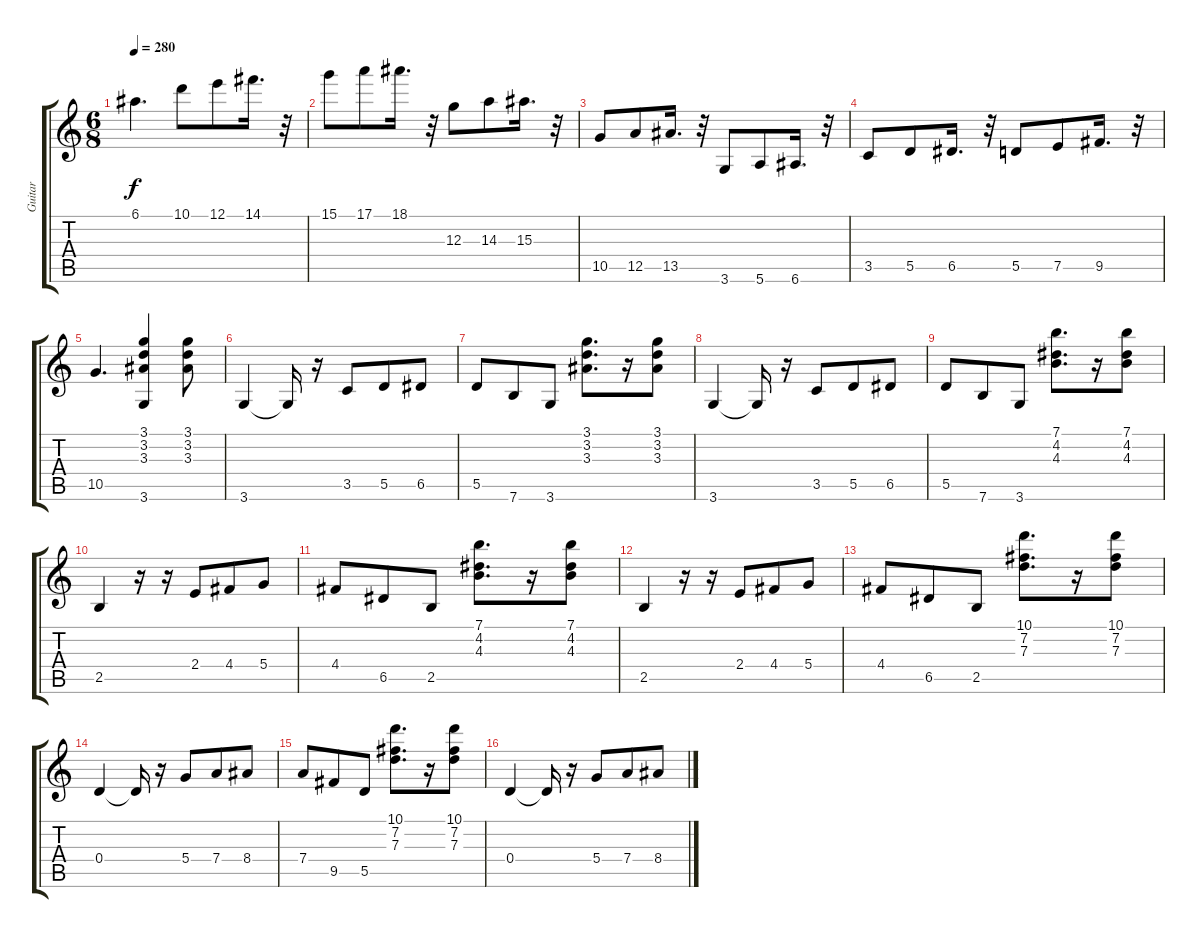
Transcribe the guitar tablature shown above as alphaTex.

\track ("Guitar" "Guitar") {instrument distortionguitar}
\staff {score tabs}
\tuning (E4 B3 G3 D3 A2 E2) {hide}
\ts (6 8)
\tempo 280
\clef g2
\ks c
6.1.4{d dy f} 10.1.8 12.1.8 14.1.16{d} r.32 |
15.1.8 17.1.8 18.1.16{d} r.32 12.3.8 14.3.8 15.3.16{d} r.32 |
10.5.8 12.5.8 13.5.16{d} r.32 3.6.8 5.6.8 6.6.16{d} r.32 |
3.5.8 5.5.8 6.5.16{d} r.32 5.5.8 7.5.8 9.5.16{d} r.32 |
10.5.4{d} (3.1 3.2 3.3 3.6).4 (3.1 3.2 3.3).8 |
3.6.4 3.6{t}.16 r.16 3.5.8 5.5.8 6.5.8 |
5.5.8 7.6.8 3.6.8 (3.1 3.2 3.3).8{d} r.16 (3.1 3.2 3.3).8 |
3.6.4 3.6{t}.16 r.16 3.5.8 5.5.8 6.5.8 |
5.5.8 7.6.8 3.6.8 (7.1 4.2 4.3).8{d} r.16 (7.1 4.2 4.3).8 |
2.5.4 r.16 r.16 2.4.8 4.4.8 5.4.8 |
4.4.8 6.5.8 2.5.8 (7.1 4.2 4.3).8{d} r.16 (7.1 4.2 4.3).8 |
2.5.4 r.16 r.16 2.4.8 4.4.8 5.4.8 |
4.4.8 6.5.8 2.5.8 (10.1 7.2 7.3).8{d} r.16 (10.1 7.2 7.3).8 |
0.4.4 0.4{t}.16 r.16 5.4.8 7.4.8 8.4.8 |
7.4.8 9.5.8 5.5.8 (10.1 7.2 7.3).8{d} r.16 (10.1 7.2 7.3).8 |
0.4.4 0.4{t}.16 r.16 5.4.8 7.4.8 8.4.8
